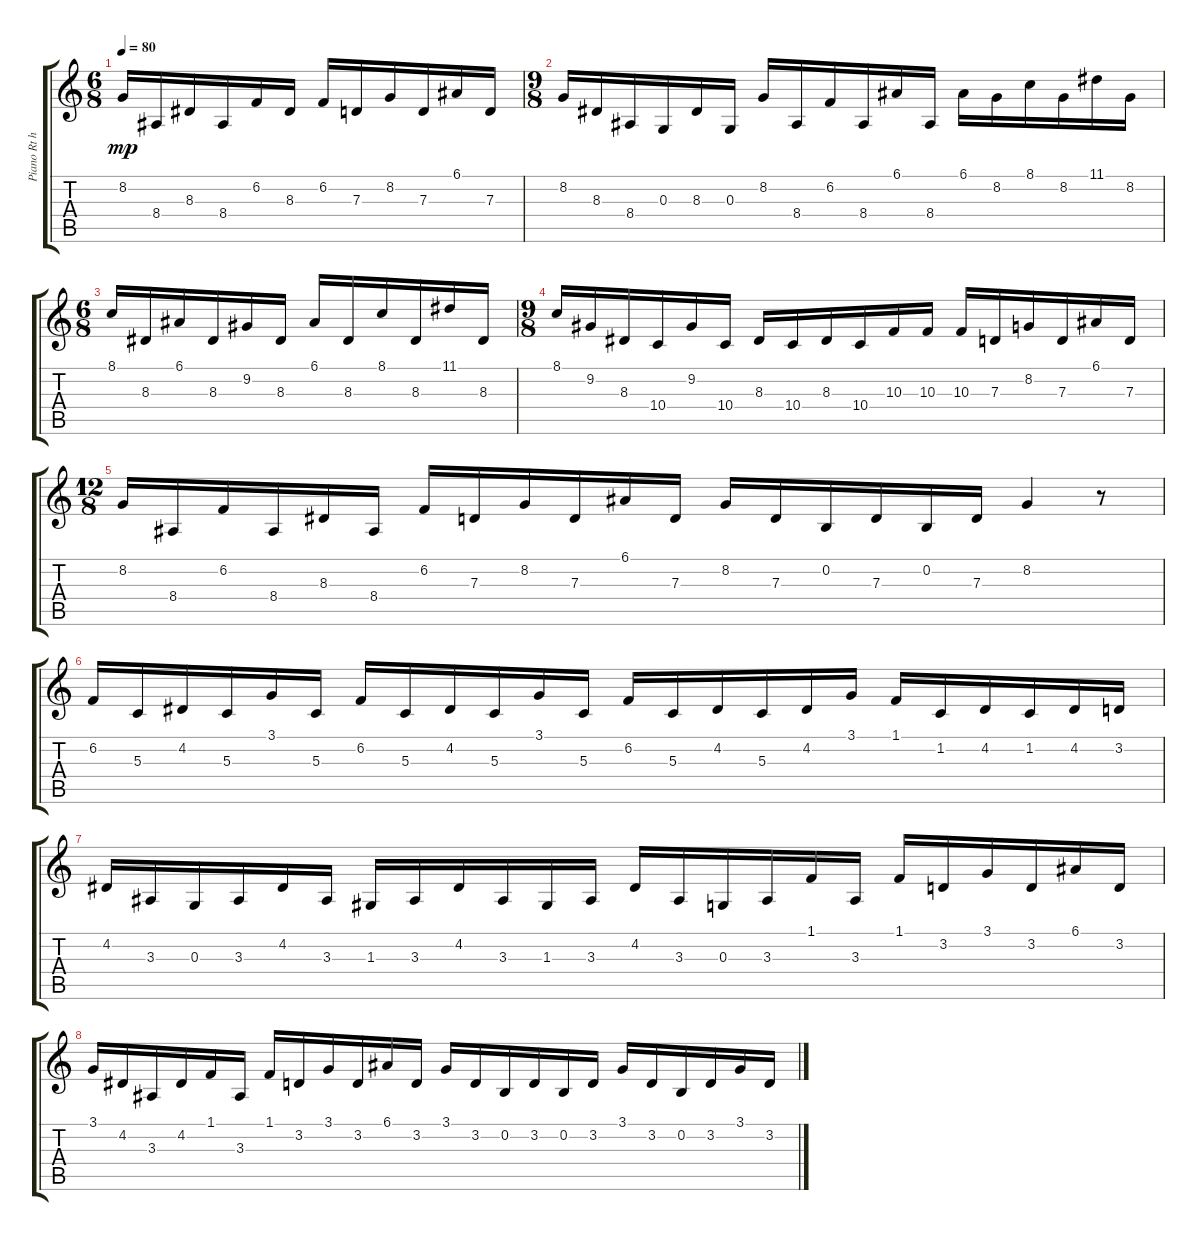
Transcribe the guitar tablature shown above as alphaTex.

\track ("Piano Rt hand" "Piano Rt h") {instrument acousticgrandpiano}
\staff {score tabs}
\tuning (E4 B3 G3 D3 A2 E2) {hide}
\ts (6 8)
\tempo 80
\clef g2
\ks c
8.2.16{dy mp} 8.4.16 8.3.16 8.4.16 6.2.16 8.3.16 6.2.16 7.3.16 8.2.16 7.3.16 6.1.16 7.3.16 |
\ts (9 8)
8.2.16 8.3.16 8.4.16 0.3.16 8.3.16 0.3.16 8.2.16 8.4.16 6.2.16 8.4.16 6.1.16 8.4.16 6.1.16 8.2.16 8.1.16 8.2.16 11.1.16 8.2.16 |
\ts (6 8)
8.1.16 8.3.16 6.1.16 8.3.16 9.2.16 8.3.16 6.1.16 8.3.16 8.1.16 8.3.16 11.1.16 8.3.16 |
\ts (9 8)
8.1.16 9.2.16 8.3.16 10.4.16 9.2.16 10.4.16 8.3.16 10.4.16 8.3.16 10.4.16 10.3.16 10.3.16 10.3.16 7.3.16 8.2.16 7.3.16 6.1.16 7.3.16 |
\ts (12 8)
8.2.16 8.4.16 6.2.16 8.4.16 8.3.16 8.4.16 6.2.16 7.3.16 8.2.16 7.3.16 6.1.16 7.3.16 8.2.16 7.3.16 0.2.16 7.3.16 0.2.16 7.3.16 8.2.4 r.8 |
6.2.16 5.3.16 4.2.16 5.3.16 3.1.16 5.3.16 6.2.16 5.3.16 4.2.16 5.3.16 3.1.16 5.3.16 6.2.16 5.3.16 4.2.16 5.3.16 4.2.16 3.1.16 1.1.16 1.2.16 4.2.16 1.2.16 4.2.16 3.2.16 |
4.2.16 3.3.16 0.3.16 3.3.16 4.2.16 3.3.16 1.3.16 3.3.16 4.2.16 3.3.16 1.3.16 3.3.16 4.2.16 3.3.16 0.3.16 3.3.16 1.1.16 3.3.16 1.1.16 3.2.16 3.1.16 3.2.16 6.1.16 3.2.16 |
3.1.16 4.2.16 3.3.16 4.2.16 1.1.16 3.3.16 1.1.16 3.2.16 3.1.16 3.2.16 6.1.16 3.2.16 3.1.16 3.2.16 0.2.16 3.2.16 0.2.16 3.2.16 3.1.16 3.2.16 0.2.16 3.2.16 3.1.16 3.2.16
